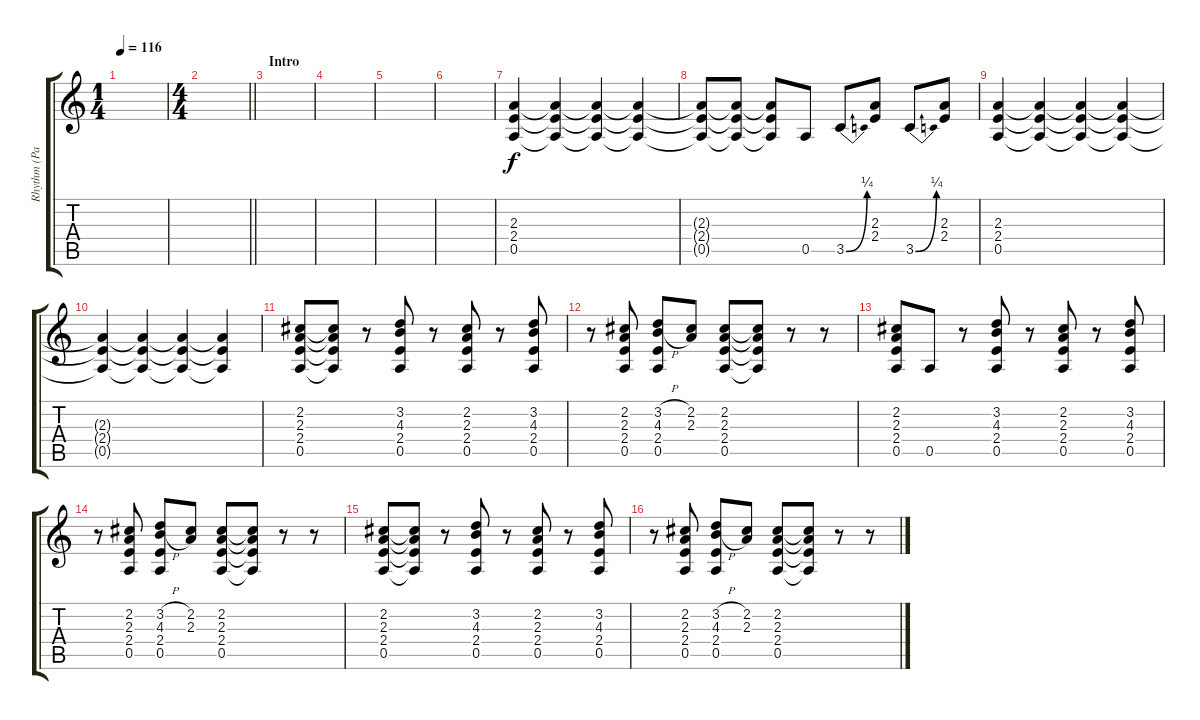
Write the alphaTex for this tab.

\track ("Rhythm (Paul Stanley)" "Rhythm (Pa") {instrument distortionguitar}
\staff {score tabs}
\tuning (E4 B3 G3 D3 A2 E2) {hide}
\ts (1 4)
\tempo 116
\clef g2
\ks c
|
\ts (4 4)
\barLineRight lightlight
|
\section ("" "Intro")
|
|
|
|
(2.3 2.4 0.5).4 (2.3{t} 2.4{t} 0.5{t}).4 (2.3{t} 2.4{t} 0.5{t}).4 (2.3{t} 2.4{t} 0.5{t}).4 |
(2.3{t} 2.4{t} 0.5{t}).8 (2.3{t} 2.4{t} 0.5{t}).8 (2.3{t} 2.4{t} 0.5{t}).8 0.5.8 3.5{be (bend 0 0 60 1)}.8 (2.3 2.4).8 3.5{be (bend 0 0 60 1)}.8 (2.3 2.4).8 |
(2.3 2.4 0.5).4 (2.3{t} 2.4{t} 0.5{t}).4 (2.3{t} 2.4{t} 0.5{t}).4 (2.3{t} 2.4{t} 0.5{t}).4 |
(2.3{t} 2.4{t} 0.5{t}).4 (2.3{t} 2.4{t} 0.5{t}).4 (2.3{t} 2.4{t} 0.5{t}).4 (2.3{t} 2.4{t} 0.5{t}).4 |
(2.2 2.3 2.4 0.5).8 (2.2{t} 2.3{t} 2.4{t} 0.5{t}).8 r.8 (3.2 4.3 2.4 0.5).8 r.8 (2.2 2.3 2.4 0.5).8 r.8 (3.2 4.3 2.4 0.5).8 |
r.8 (2.2 2.3 2.4 0.5).8 (3.2{h} 4.3{h} 2.4 0.5).8 (2.2 2.3).8 (2.2 2.3 2.4 0.5).8 (2.2{t} 2.3{t} 2.4{t} 0.5{t}).8 r.8 r.8 |
(2.2 2.3 2.4 0.5).8 0.5.8 r.8 (3.2 4.3 2.4 0.5).8 r.8 (2.2 2.3 2.4 0.5).8 r.8 (3.2 4.3 2.4 0.5).8 |
r.8 (2.2 2.3 2.4 0.5).8 (3.2{h} 4.3{h} 2.4 0.5).8 (2.2 2.3).8 (2.2 2.3 2.4 0.5).8 (2.2{t} 2.3{t} 2.4{t} 0.5{t}).8 r.8 r.8 |
(2.2 2.3 2.4 0.5).8 (2.2{t} 2.3{t} 2.4{t} 0.5{t}).8 r.8 (3.2 4.3 2.4 0.5).8 r.8 (2.2 2.3 2.4 0.5).8 r.8 (3.2 4.3 2.4 0.5).8 |
r.8 (2.2 2.3 2.4 0.5).8 (3.2{h} 4.3{h} 2.4 0.5).8 (2.2 2.3).8 (2.2 2.3 2.4 0.5).8 (2.2{t} 2.3{t} 2.4{t} 0.5{t}).8 r.8 r.8
